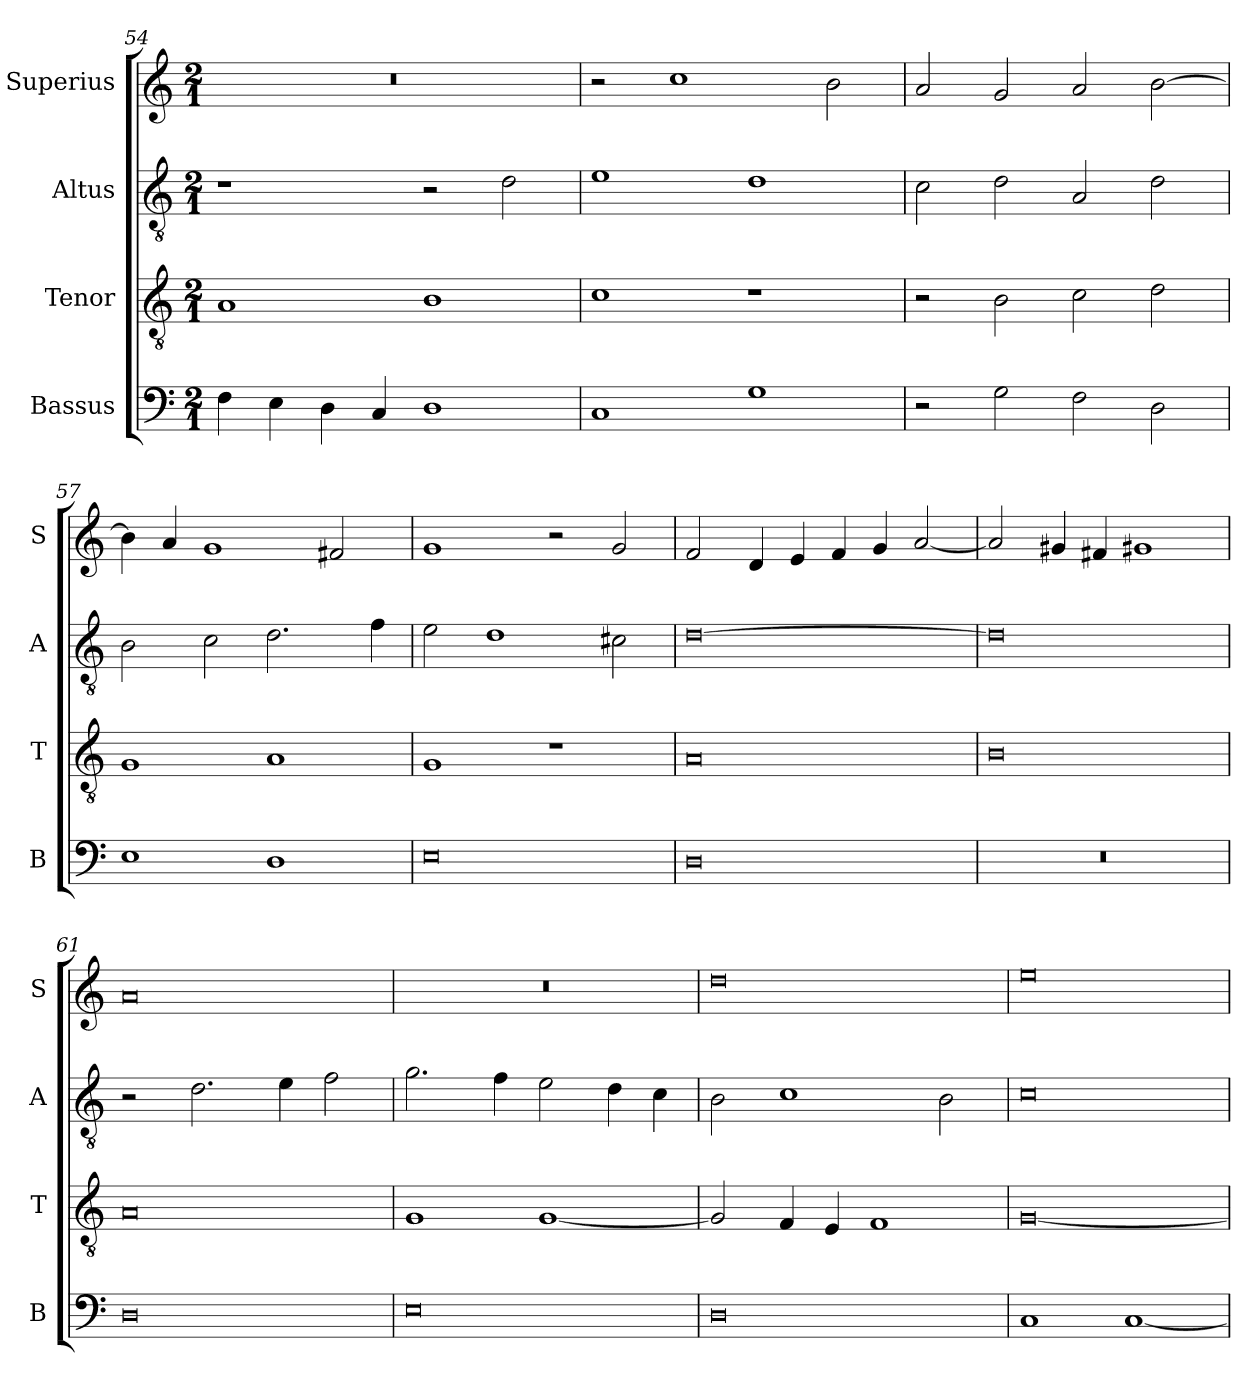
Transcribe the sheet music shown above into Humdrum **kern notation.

**kern	**kern	**kern	**kern
*part4	*part3	*part2	*part1
*staff4	*staff3	*staff2	*staff1
*I"Bassus	*I"Tenor	*I"Altus	*I"Superius
*I'B	*I'T	*I'A	*I'S
*clefF4	*clefGv2	*clefGv2	*clefG2
*k[]	*k[]	*k[]	*k[]
*C:	*C:	*C:	*C:
*M2/1	*M2/1	*M2/1	*M2/1
=54	=54	=54	=54
4F	1A	1r	0r
4E	.	.	.
4D	.	.	.
4C	.	.	.
1D	1B	2r	.
.	.	2d	.
=55	=55	=55	=55
1C	1c	1e	2r
.	.	.	1cc
1G	1r	1d	.
.	.	.	2b
=56	=56	=56	=56
2r	2r	2c	2a
2G	2B	2d	2g
2F	2c	2A	2a
2D	2d	2d	[2b
=57	=57	=57	=57
1E	1G	2B	4b]
.	.	.	4a
.	.	2c	1g
1D	1A	2.d	.
.	.	.	2f#X
.	.	4f	.
=58	=58	=58	=58
0E	1G	2e	1g
.	.	1d	.
.	1r	.	2r
.	.	2c#X	2g
=59	=59	=59	=59
0D	0A	[0d	2f
.	.	.	4d
.	.	.	4e
.	.	.	4f
.	.	.	4g
.	.	.	[2a
=60	=60	=60	=60
0r	0B	0d]	2a]
.	.	.	4g#X
.	.	.	4f#X
.	.	.	1g#X
=61	=61	=61	=61
0D	0A	2r	0a
.	.	2.d	.
.	.	4e	.
.	.	2f	.
=62	=62	=62	=62
0E	1G	2.g	0r
.	.	4f	.
.	[1G	2e	.
.	.	4d	.
.	.	4c	.
=63	=63	=63	=63
0D	2G]	2B	0dd
.	4F	1c	.
.	4E	.	.
.	1F	.	.
.	.	2B	.
=64	=64	=64	=64
1C	[0G	0c	0ee
[1C	.	.	.
=	=	=	=
*-	*-	*-	*-
